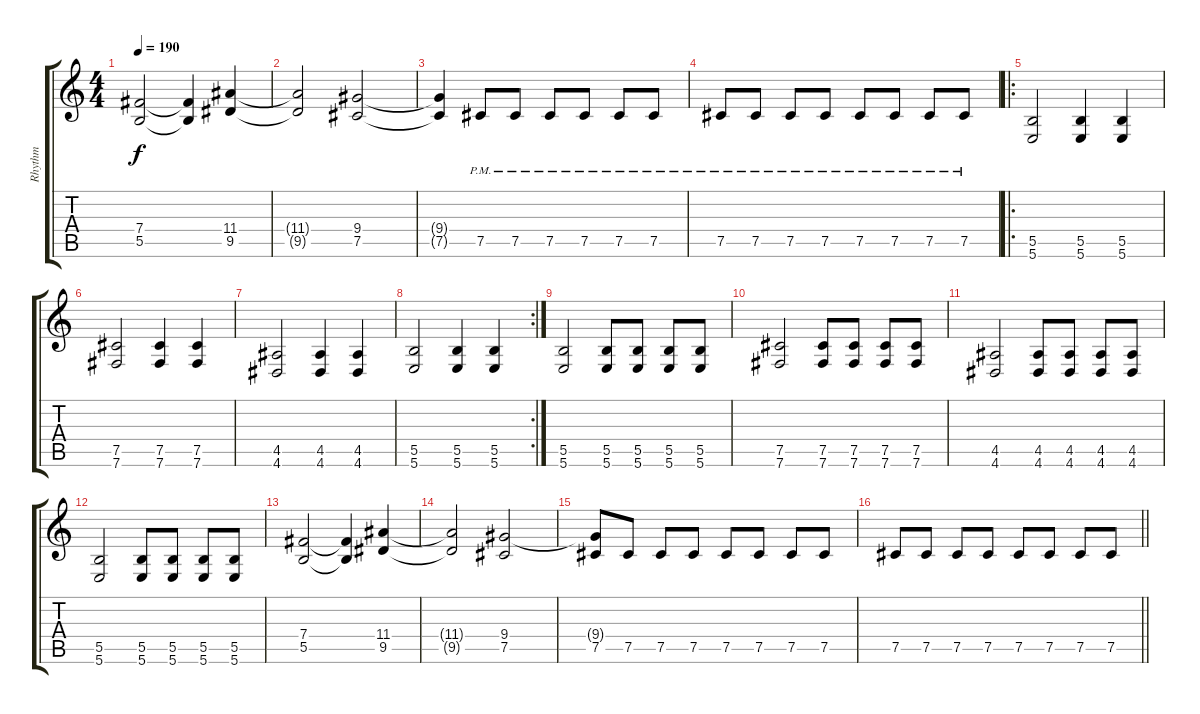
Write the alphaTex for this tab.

\track ("Rhythm" "Rhythm") {instrument distortionguitar}
\staff {score tabs}
\tuning (Db4 Ab3 E3 B2 Gb2 B1) {hide}
\ts (4 4)
\tempo 190
\clef g2
\ks c
(7.4 5.5).2{dy f} (7.4{t} 5.5{t}).4 (11.4 9.5).4 |
(11.4{t} 9.5{t}).2 (9.4 7.5).2 |
(9.4{t} 7.5{t}).4 7.5{pm}.8 7.5{pm}.8 7.5{pm}.8 7.5{pm}.8 7.5{pm}.8 7.5{pm}.8 |
7.5{pm}.8 7.5{pm}.8 7.5{pm}.8 7.5{pm}.8 7.5{pm}.8 7.5{pm}.8 7.5{pm}.8 7.5{pm}.8 |
\ro
(5.5 5.6).2 (5.5 5.6).4 (5.5 5.6).4 |
(7.5 7.6).2 (7.5 7.6).4 (7.5 7.6).4 |
(4.5 4.6).2 (4.5 4.6).4 (4.5 4.6).4 |
\rc 2
(5.5 5.6).2 (5.5 5.6).4 (5.5 5.6).4 |
(5.5 5.6).2 (5.5 5.6).8 (5.5 5.6).8 (5.5 5.6).8 (5.5 5.6).8 |
(7.5 7.6).2 (7.5 7.6).8 (7.5 7.6).8 (7.5 7.6).8 (7.5 7.6).8 |
(4.5 4.6).2 (4.5 4.6).8 (4.5 4.6).8 (4.5 4.6).8 (4.5 4.6).8 |
(5.5 5.6).2 (5.5 5.6).8 (5.5 5.6).8 (5.5 5.6).8 (5.5 5.6).8 |
(7.4 5.5).2 (7.4{t} 5.5{t}).4 (11.4 9.5).4 |
(11.4{t} 9.5{t}).2 (9.4 7.5).2 |
(9.4{t} 7.5).8 7.5.8 7.5.8 7.5.8 7.5.8 7.5.8 7.5.8 7.5.8 |
\barLineRight lightlight
7.5.8 7.5.8 7.5.8 7.5.8 7.5.8 7.5.8 7.5.8 7.5.8
